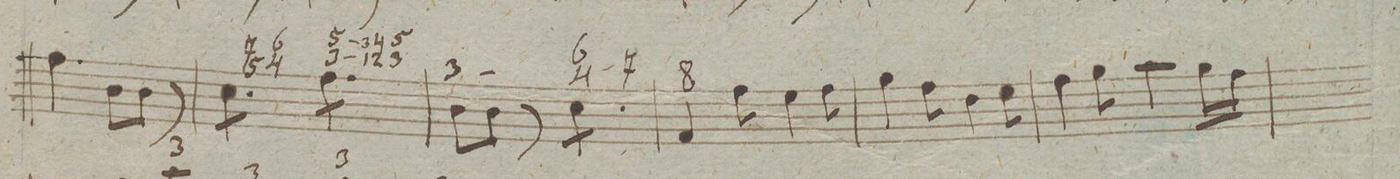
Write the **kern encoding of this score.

**kern	**fba	**dynam
*I"Organo	*	*
*clefF4	*	*
*k[f#c#g#]	*	*
*M6/8	*	*
4.A\	.	.
8D\L	.	.
8D\J	.	.
8r	.	.
=54	=54	=54
*tremolo	*	*
8E\L	7 5	.
8E\	.	.
8E\J	6 4	.
8A\L	5: 3:	.
.	3 1	.
8A\	.	.
8A\J	4 2	.
.	5 3	.
*Xtremolo	*	*
=55	=55	=55
8D\L	3_	.
8D\J	.	.
8r	X	.
*tremolo	*	*
8E\L	6_ 4	.
8E\	.	.
8E\J	7	.
*Xtremolo	*	*
=56	=56	=56
4AA/	8	.
8A\	.	.
4G#\	.	.
8A\	.	.
=57	=57	=57
4B\	.	.
8A\	.	.
4F#\	.	.
8G#\	.	.
=58	=58	=58
4A\	.	.
8B\	.	.
4c#\	.	.
16B\LL	.	.
16A\JJ	.	.
=59	=59	=59
*-	*-	*-
